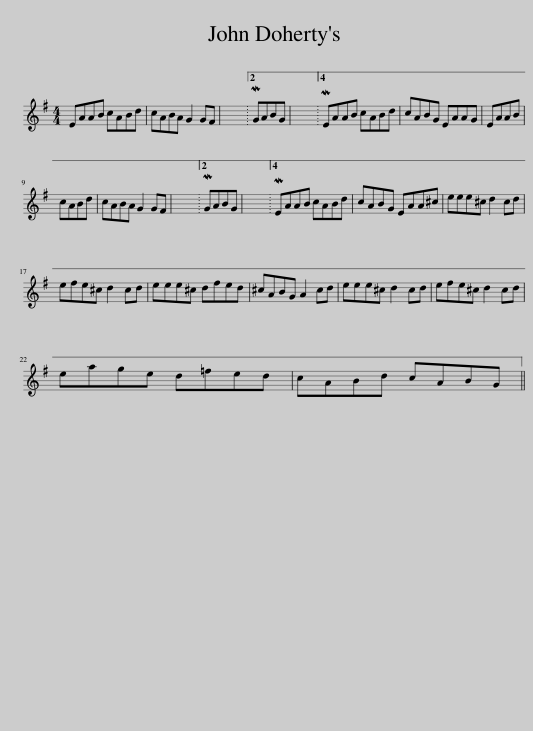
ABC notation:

X:1
L:1/8
M:4/4
I:linebreak $
K:G
V:1 treble
V:1
 EAAB cABd | cABA G2 GF | x8 |2 MGABG | x8 ||4 %5
 MEAAB cABd | cABG EAAG | EAAB |$ cABd | cABA G2 GF | %10
 x8 ||2 MGABG | x8 ||4 MEAAB cABd | cABG EAA^c | %15
 eee^c d2 cd |$ efe^c d2 cd | eee^c dfed | ^cABG A2 cd | eee^c d2 cd | %20
 efe^c d2 cd |$ eage d=fed | cABd cABG || %23
